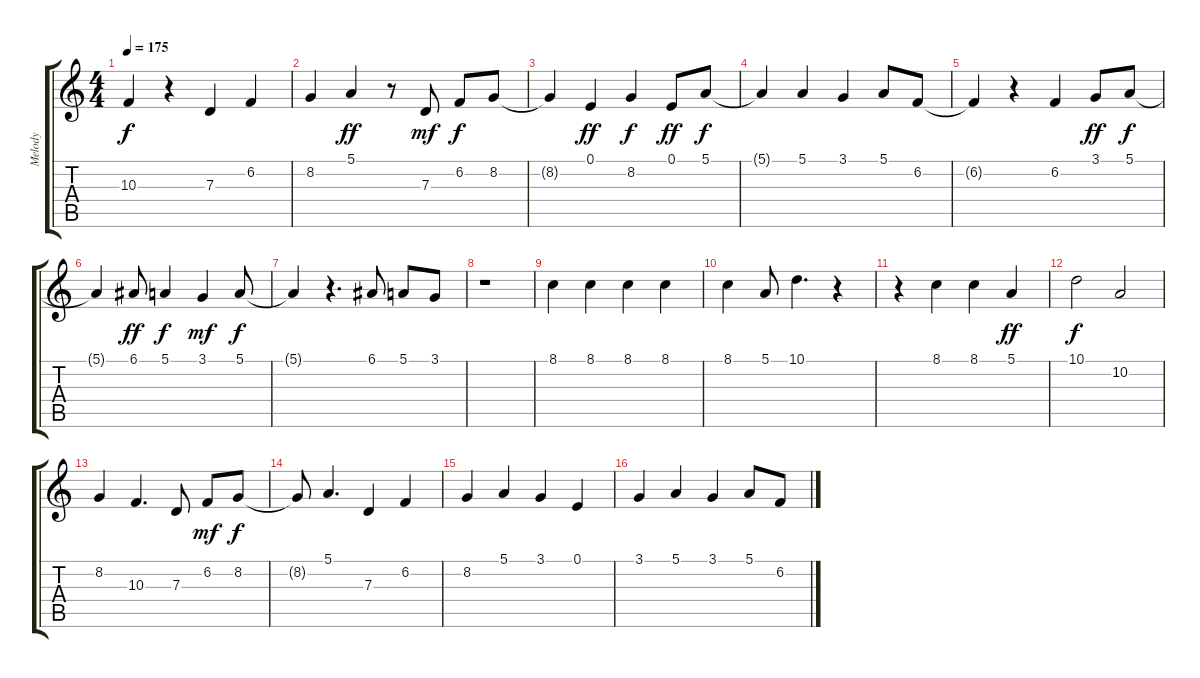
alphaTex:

\track ("Melody" "Melody") {instrument flute}
\staff {score tabs}
\tuning (E4 B3 G3 D3 A2 E2) {hide}
\ts (4 4)
\tempo 175
\clef g2
\ks c
10.3{t}.4{dy f} r.4 7.3.4 6.2.4 |
8.2.4 5.1.4{dy ff} r.8 7.3.8{dy mf} 6.2.8{dy f} 8.2.8 |
8.2{t}.4 0.1.4{dy ff} 8.2.4{dy f} 0.1.8{dy ff} 5.1.8{dy f} |
5.1{t}.4 5.1.4 3.1.4 5.1.8 6.2.8 |
6.2{t}.4 r.4 6.2.4 3.1.8{dy ff} 5.1.8{dy f} |
5.1{t}.4 6.1.8{dy ff} 5.1.4{dy f} 3.1.4{dy mf} 5.1.8{dy f} |
5.1{t}.4 r.4{d} 6.1.8 5.1.8 3.1.8 |
r.1 |
8.1.4 8.1.4 8.1.4 8.1.4 |
8.1.4 5.1.8 10.1.4{d} r.4 |
r.4 8.1.4 8.1.4 5.1.4{dy ff} |
10.1.2{dy f} 10.2.2 |
8.2.4 10.3.4{d} 7.3.8 6.2.8{dy mf} 8.2.8{dy f} |
8.2{t}.8 5.1.4{d} 7.3.4 6.2.4 |
8.2.4 5.1.4 3.1.4 0.1.4 |
3.1.4 5.1.4 3.1.4 5.1.8 6.2.8
